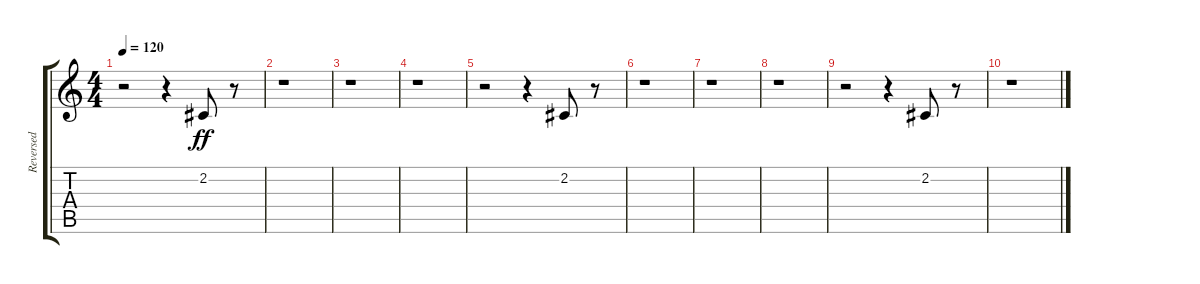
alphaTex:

\track ("Reversed" "Reversed") {instrument reversecymbal}
\staff {score tabs}
\tuning (E4 B3 G3 D3 A2 E2) {hide}
\ts (4 4)
\tempo 120
\clef g2
\ks c
r.2{dy ff} r.4 2.2.8 r.8 |
r.1 |
r.1 |
r.1 |
r.2 r.4 2.2.8 r.8 |
r.1 |
r.1 |
r.1 |
r.2 r.4 2.2.8 r.8 |
r.1
